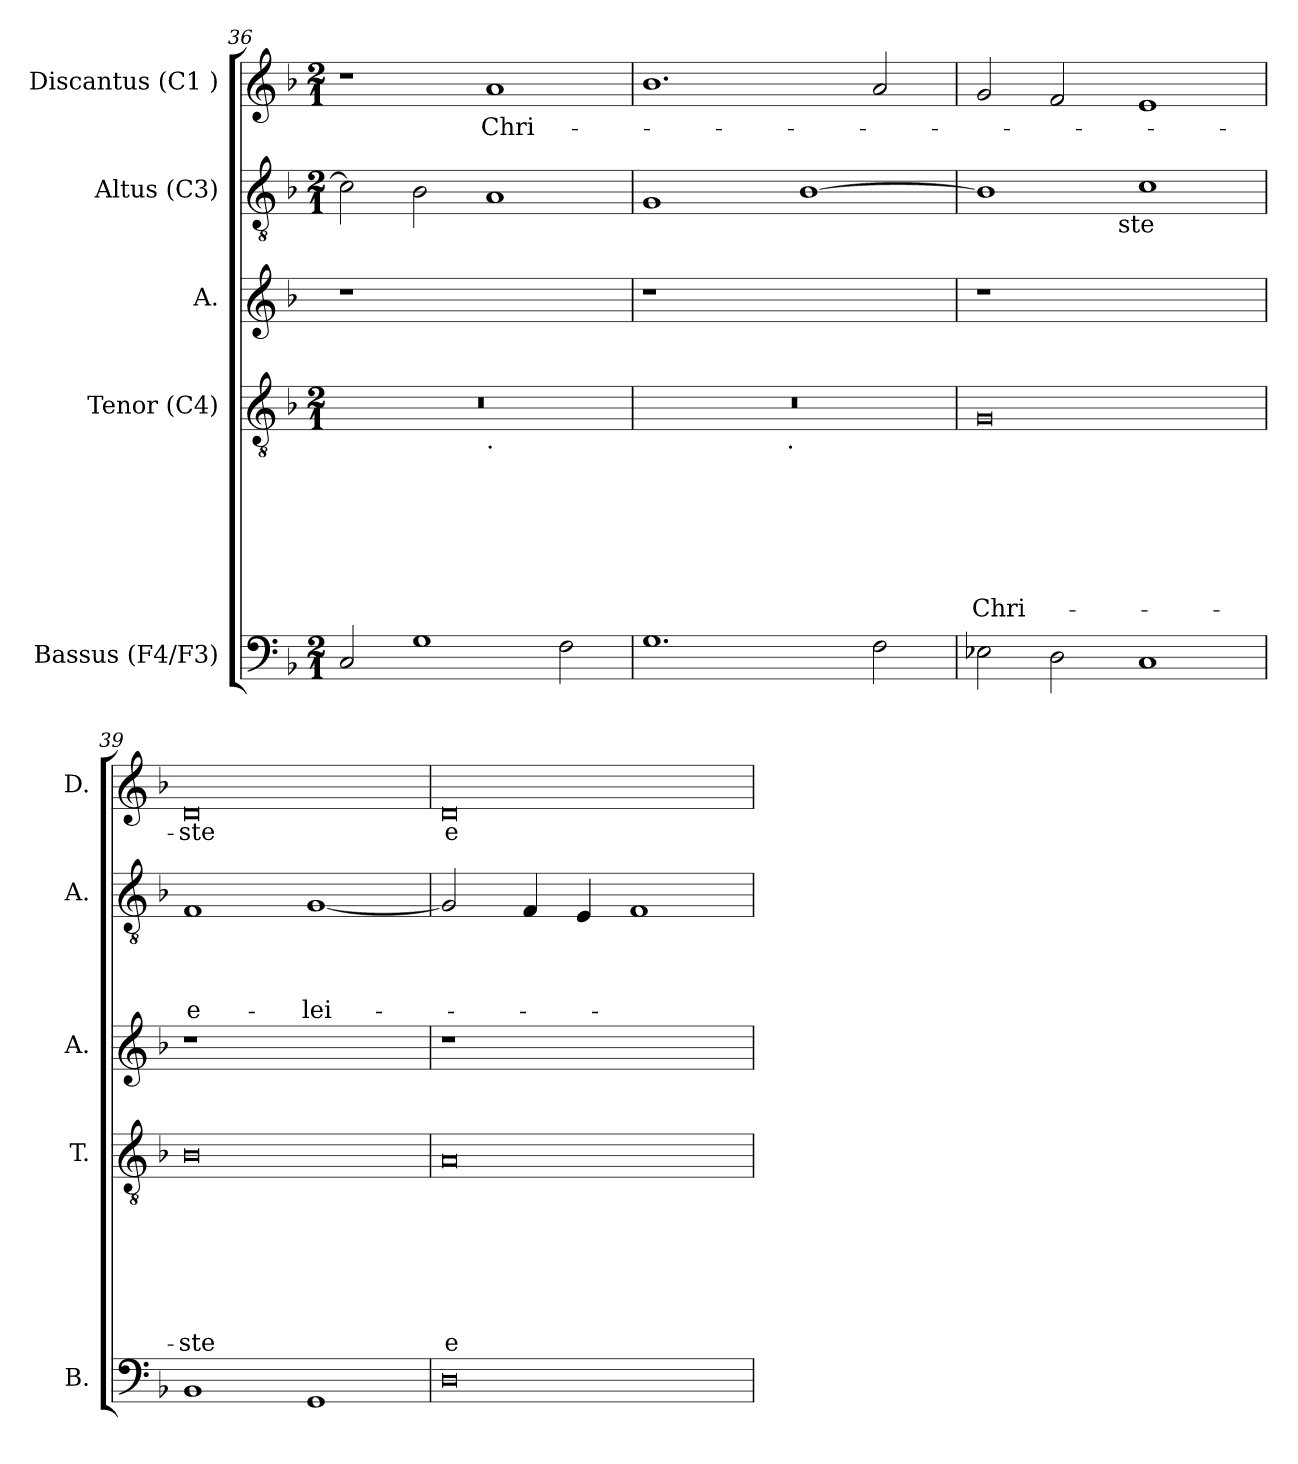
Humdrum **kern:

**kern	**kern	**text	**text	**text	**text	**text	**text	**text	**kern	**kern	**text	**text	**text	**text	**kern	**text
*part5	*part4	*part4	*part4	*part4	*part4	*part4	*part4	*part4	*part3	*part2	*part2	*part2	*part2	*part2	*part1	*part1
*staff5	*staff4	*staff4	*staff4	*staff4	*staff4	*staff4	*staff4	*staff4	*staff3	*staff2	*staff2	*staff2	*staff2	*staff2	*staff1	*staff1
*I"Bassus (F4/F3)	*I"Tenor (C4)	*	*	*	*	*	*	*	*I"A.	*I"Altus (C3)	*	*	*	*	*I"Discantus (C1 )	*
*I'B.	*I'T.	*	*	*	*	*	*	*	*I'A.	*I'A.	*	*	*	*	*I'D.	*
*clefF4	*clefGv2	*	*	*	*	*	*	*	*clefG2	*clefGv2	*	*	*	*	*clefG2	*
*k[b-]	*k[b-]	*	*	*	*	*	*	*	*k[b-]	*k[b-]	*	*	*	*	*k[b-]	*
*F:	*F:	*	*	*	*	*	*	*	*F:	*F:	*	*	*	*	*F:	*
*M2/1	*M2/1	*	*	*	*	*	*	*	*	*M2/1	*	*	*	*	*M2/1	*
=36	=36	=36	=36	=36	=36	=36	=36	=36	=36	=36	=36	=36	=36	=36	=36	=36
*	*^	*	*	*	*	*	*	*	*	*	*	*	*	*	*	*
2C/	0r	1ryy	.	.	.	.	.	.	.	1r	2c\]	.	.	.	.	1r	.
1G	.	.	.	.	.	.	.	.	.	.	2B-\	.	.	.	.	.	.
!	!	!LO:TX:b:t=.	!	!	!	!	!	!	!	!	!	!	!	!	!	!	!
!	!	!	!	!	!	!	!	!	!	!	!	!	!	!	!	!	!LO:LY:b
.	.	1ryy	.	.	.	.	.	.	.	1ryy	1A	.	.	.	.	1a	Chri-
2F\	.	.	.	.	.	.	.	.	.	.	.	.	.	.	.	.	.
=37	=37	=37	=37	=37	=37	=37	=37	=37	=37	=37	=37	=37	=37	=37	=37	=37	=37
1.G	0r	2ryy	.	.	.	.	.	.	.	1r	1G	.	.	.	.	1.b-	.
.	.	4...ryy	.	.	.	.	.	.	.	.	.	.	.	.	.	.	.
!	!	!LO:TX:b:t=.	!	!	!	!	!	!	!	!	!	!	!	!	!	!	!
.	.	1ryy	.	.	.	.	.	.	.	.	.	.	.	.	.	.	.
.	.	.	.	.	.	.	.	.	.	1ryy	[>1B-	.	.	.	.	.	.
2F\	.	.	.	.	.	.	.	.	.	.	.	.	.	.	.	2a/	.
.	.	32ryy	.	.	.	.	.	.	.	.	.	.	.	.	.	.	.
=38	=38	=38	=38	=38	=38	=38	=38	=38	=38	=38	=38	=38	=38	=38	=38	=38	=38
!	!	!	!	!	!	!	!	!	!LO:LY:b	!	!	!	!	!	!	!	!
*	*v	*v	*	*	*	*	*	*	*	*	*^	*	*	*	*	*	*
2E-X\	0G	.	.	.	.	.	.	Chri-	1r	1B-]	2...ryy	.	.	.	.	2g/	.
2D\	.	.	.	.	.	.	.	.	.	.	.	.	.	.	.	2f/	.
!	!	!	!	!	!	!	!	!	!	!	!LO:TX:b:t=ste	!	!	!	!	!	!
.	.	.	.	.	.	.	.	.	.	.	1ryy	.	.	.	.	.	.
1C	.	.	.	.	.	.	.	.	1ryy	1c	.	.	.	.	.	1e	.
.	.	.	.	.	.	.	.	.	.	.	16ryy	.	.	.	.	.	.
!!LO:LB:g=z
=39	=39	=39	=39	=39	=39	=39	=39	=39	=39	=39	=39	=39	=39	=39	=39	=39	=39
!	!	!	!	!	!	!	!	!LO:LY:b:rj	!	!	!	!	!	!	!LO:LY:b:rj	!	!LO:LY:b:rj
*	*	*	*	*	*	*	*	*	*	*v	*v	*	*	*	*	*	*
1BB-	0B-	.	.	.	.	.	.	-ste	1r	1F	.	.	.	-e-	0d	-ste
!	!	!	!	!	!	!	!	!	!	!	!	!	!	!LO:LY:b	!	!
1GG	.	.	.	.	.	.	.	.	1ryy	[<1G	.	.	.	-lei-	.	.
=40	=40	=40	=40	=40	=40	=40	=40	=40	=40	=40	=40	=40	=40	=40	=40	=40
!	!	!	!	!	!	!	!	!LO:LY:b:rj	!	!	!	!	!	!	!	!LO:LY:b:rj
0D	0A	.	.	.	.	.	.	e-	1r	2G/]	.	.	.	.	0d	e-
.	.	.	.	.	.	.	.	.	.	4F/	.	.	.	.	.	.
.	.	.	.	.	.	.	.	.	.	4E/	.	.	.	.	.	.
.	.	.	.	.	.	.	.	.	1ryy	1F	.	.	.	.	.	.
=	=	=	=	=	=	=	=	=	=	=	=	=	=	=	=	=
*-	*-	*-	*-	*-	*-	*-	*-	*-	*-	*-	*-	*-	*-	*-	*-	*-
